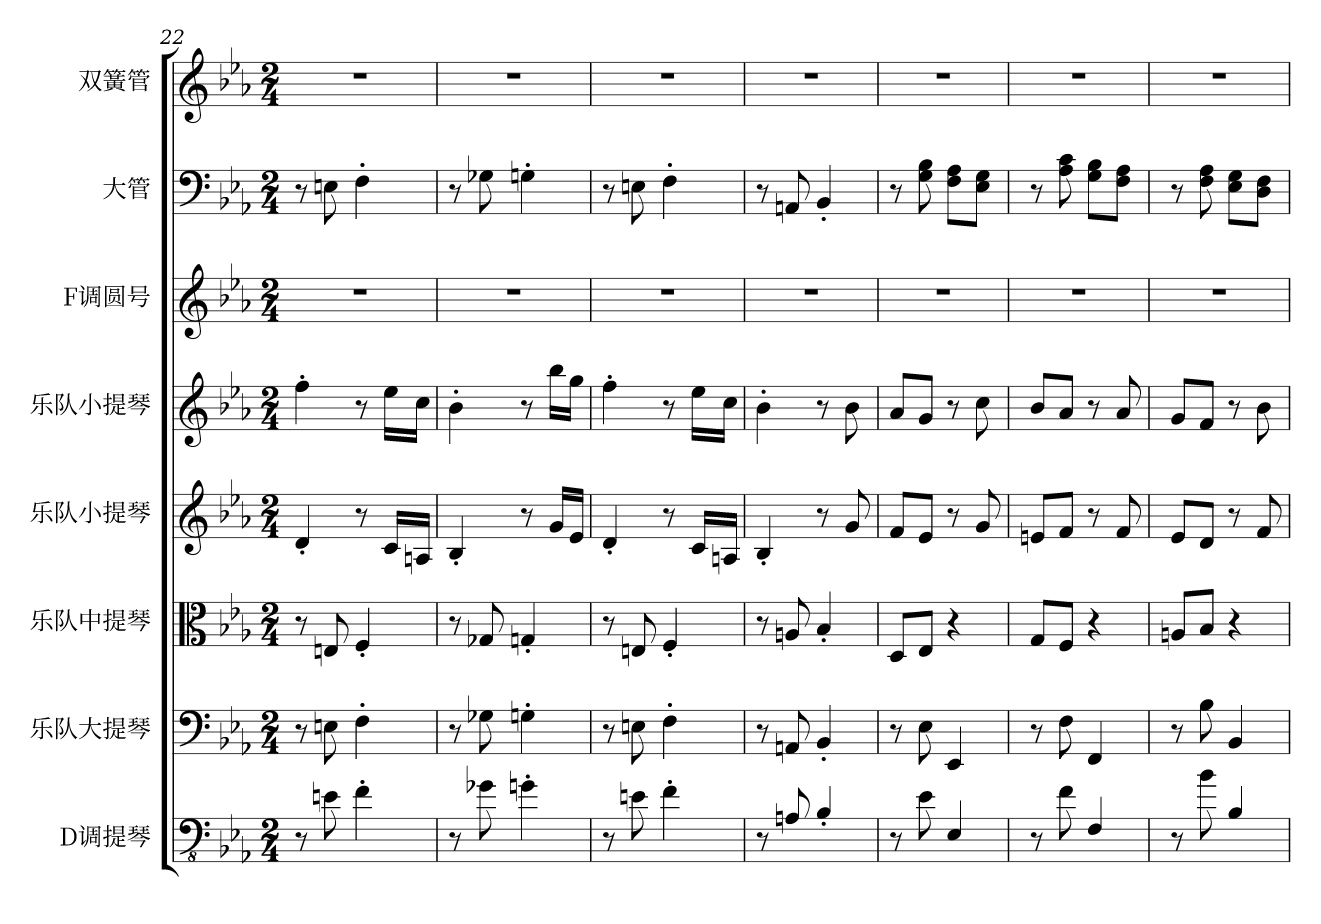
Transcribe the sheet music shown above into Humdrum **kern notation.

**kern	**kern	**kern	**kern	**kern	**kern	**kern	**kern
*part8	*part7	*part6	*part5	*part4	*part3	*part2	*part1
*staff8	*staff7	*staff6	*staff5	*staff4	*staff3	*staff2	*staff1
*I"D调提琴	*I"乐队大提琴	*I"乐队中提琴	*I"乐队小提琴	*I"乐队小提琴	*I"F调圆号	*I"大管	*I"双簧管
*clefFv4	*clefF4	*clefC3	*clefG2	*clefG2	*clefG2	*clefF4	*clefG2
*ITrd7c12	*	*	*	*	*ITrd4c7	*	*
*k[b-e-a-]	*k[b-e-a-]	*k[b-e-a-]	*k[b-e-a-]	*k[b-e-a-]	*k[b-e-a-d-]	*k[b-e-a-]	*k[b-e-a-]
*M2/4	*M2/4	*M2/4	*M2/4	*M2/4	*M2/4	*M2/4	*M2/4
=22	=22	=22	=22	=22	=22	=22	=22
8r	8r	8r	4d'/	4ff'\	2r	8r	2r
8EEn\	8En\	8En/	.	.	.	8En\	.
4FF'\	4F'\	4F'/	8r	8r	.	4F'\	.
.	.	.	16c/LL	16ee-\LL	.	.	.
.	.	.	16An/JJ	16cc\JJ	.	.	.
=23	=23	=23	=23	=23	=23	=23	=23
8r	8r	8r	4B-'/	4b-'\	2r	8r	2r
8GG-X\	8G-X\	8G-X/	.	.	.	8G-X\	.
4GGn'\	4Gn'\	4Gn'/	8r	8r	.	4Gn'\	.
.	.	.	16g/LL	16bb-\LL	.	.	.
.	.	.	16e-/JJ	16gg\JJ	.	.	.
!!LO:PB:g=z
=24	=24	=24	=24	=24	=24	=24	=24
8r	8r	8r	4d'/	4ff'\	2r	8r	2r
8EEn\	8En\	8En/	.	.	.	8En\	.
4FF'\	4F'\	4F'/	8r	8r	.	4F'\	.
.	.	.	16c/LL	16ee-\LL	.	.	.
.	.	.	16An/JJ	16cc\JJ	.	.	.
=25	=25	=25	=25	=25	=25	=25	=25
8r	8r	8r	4B-'/	4b-'\	2r	8r	2r
8AAAn/	8AAn/	8An/	.	.	.	8AAn/	.
4BBB-'/	4BB-'/	4B-'/	8r	8r	.	4BB-'/	.
.	.	.	8g/	8b-\	.	.	.
=26	=26	=26	=26	=26	=26	=26	=26
8r	8r	8D/L	8f/L	8a-/L	2r	8r	2r
8EE-\	8E-\	8E-/J	8e-/J	8g/J	.	8G\ 8B-\	.
4EEE-/	4EE-/	4r	8r	8r	.	8F\ 8A-\L	.
.	.	.	8g/	8cc\	.	8E-\ 8G\J	.
=27	=27	=27	=27	=27	=27	=27	=27
8r	8r	8G/L	8en/L	8b-/L	2r	8r	2r
8FF\	8F\	8F/J	8f/J	8a-/J	.	8A-\ 8c\	.
4FFF/	4FF/	4r	8r	8r	.	8G\ 8B-\L	.
.	.	.	8f/	8a-/	.	8F\ 8A-\J	.
=28	=28	=28	=28	=28	=28	=28	=28
8r	8r	8An/L	8e-/L	8g/L	2r	8r	2r
8BB-\	8B-\	8B-/J	8d/J	8f/J	.	8F\ 8A-\	.
4BBB-/	4BB-/	4r	8r	8r	.	8E-\ 8G\L	.
.	.	.	8f/	8b-\	.	8D\ 8F\J	.
=	=	=	=	=	=	=	=
*-	*-	*-	*-	*-	*-	*-	*-
